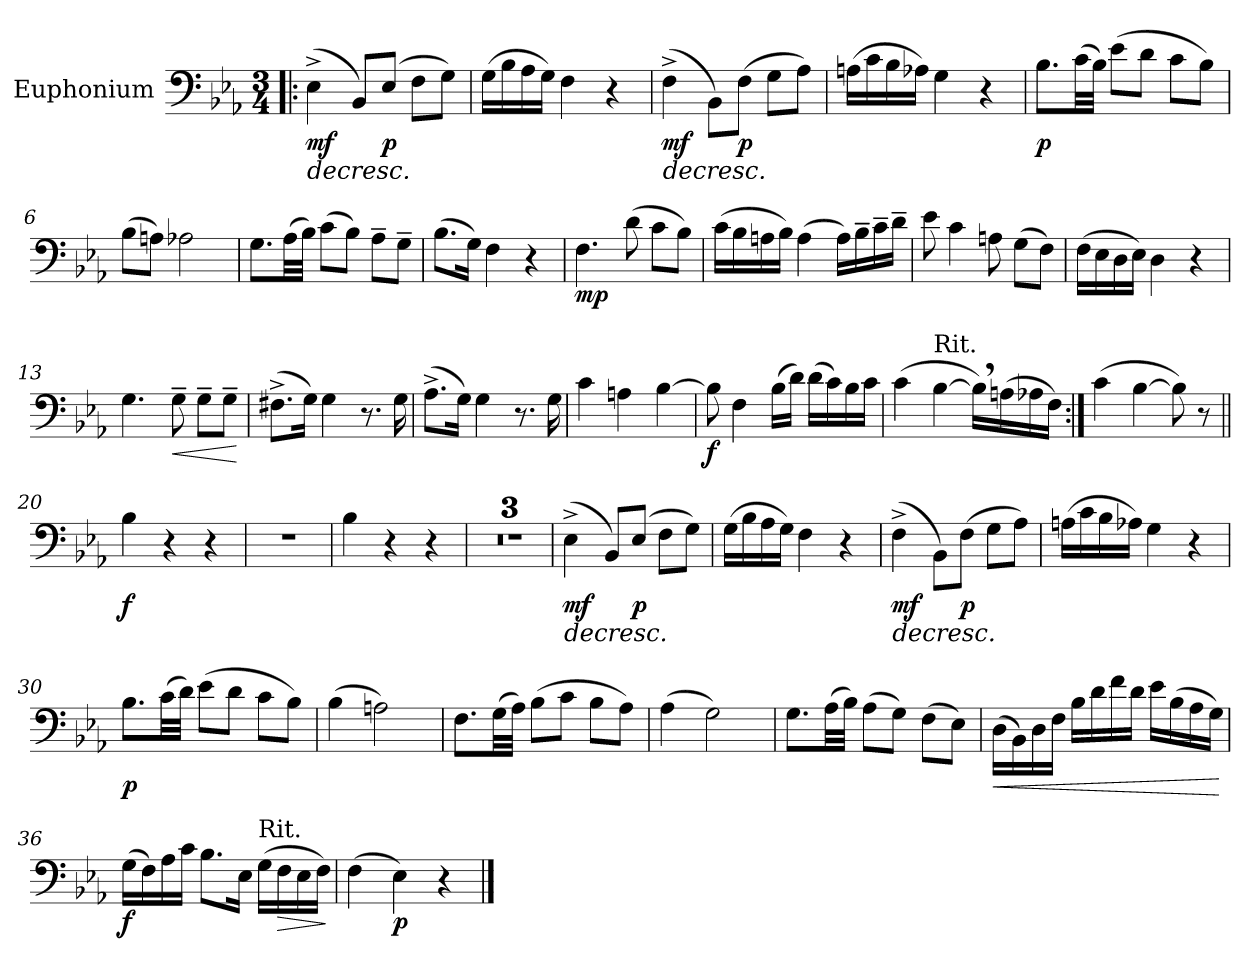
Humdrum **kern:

**kern	**dynam
*part1	*part1
*staff1	*staff1
*I"Euphonium	*
*I'Euph.	*
*clefF4	*
*k[b-e-a-]	*
*M3/4	*
*MM40	*
=1!|:	=1!|:
!	!LO:HP:b
!	!LO:DY:n=1:b
(4E-^\	> mf
8BB-/L)	.
!	!LO:DY:n=2:b
(8E-/J	p
8F\L	.
8G\J)	.
.	]
=2	=2
(16G\LL	.
16B-\	.
16A-\	.
16G\JJ)	.
4F\	.
4r	.
=3	=3
!	!LO:HP:b
!	!LO:DY:n=1:b
(4F^\	> mf
8BB-\L)	.
!	!LO:DY:n=2:b
(8F\J	p
8G\L	.
8A-\J)	.
.	]
=4	=4
(16An\LL	.
16c\	.
16B-\	.
16A-X\JJ)	.
4G\	.
4r	.
!!LO:LB:g=z
=5	=5
!	!LO:DY:b
8.B-\L	p
(32c\LL	.
32B-\JJJ)	.
(8e-\L	.
8d\J	.
8c\L	.
8B-\J)	.
=6	=6
(8B-\L	.
8An\J)	.
2A-X\	.
=7	=7
8.G\L	.
(32A-\LL	.
32B-\JJJ)	.
(8c\L	.
8B-\J)	.
8A-~\L	.
8G~\J	.
=8	=8
(8.B-\L	.
16G\Jk)	.
4F\	.
4r	.
!!LO:LB:g=z
=9	=9
!	!LO:DY:b
4.F\	mp
(8d\	.
8c\L	.
8B-\J)	.
=10	=10
(16c\LL	.
16B-\	.
16An\	.
16B-\JJ)	.
(4A\	.
16A\LL)	.
16B-~\	.
16c~\	.
16d~\JJ	.
=11	=11
8e-\	.
4c\	.
8An\	.
(8G\L	.
8F\J)	.
=12	=12
(16F\LL	.
16E-\	.
16D\	.
16E-\JJ)	.
4D\	.
4r	.
!!LO:LB:g=z
=13	=13
4.G\	.
!	!LO:HP:b
8G~\	<
8G~\L	.
8G~\J	.
.	[
=14	=14
(8.F#X^\L	.
16G\Jk)	.
4G\	.
8.r	.
16G\	.
=15	=15
(8.A-^\L	.
16G\Jk)	.
4G\	.
8.r	.
16G\	.
=16	=16
4c\	.
4An\	.
[4B-\	.
!!LO:LB:g=z
=17	=17
!	!LO:DY:b
8B-\]	f
4F\	.
(16B-\LL	.
16d\JJ)	.
(16d\LL	.
16c\)	.
16B-\	.
16c\JJ	.
=18	=18
(4c\	.
!LO:TX:a:t=Rit.	!
[4B-\	.
16B-,\LL])	.
(16An\	.
16A-X\	.
16F\JJ)	.
=19:|!	=19:|!
(4c\	.
[4B-\	.
8B-\])	.
8r	.
=20||	=20||
!	!LO:DY:b
4B-\	f
4r	.
4r	.
!!LO:LB:g=z
=21	=21
2.r	.
=22	=22
4B-\	.
4r	.
4r	.
=23	=23
2.r	.
=24	=24
2.r	.
=25	=25
2.r	.
=26	=26
!	!LO:HP:b
!	!LO:DY:n=1:b
(4E-^\	> mf
8BB-/L)	.
!	!LO:DY:n=2:b
(8E-/J	p
8F\L	.
8G\J)	.
.	]
=27	=27
(16G\LL	.
16B-\	.
16A-\	.
16G\JJ)	.
4F\	.
4r	.
=28	=28
!	!LO:HP:b
!	!LO:DY:n=1:b
(4F^\	> mf
8BB-\L)	.
!	!LO:DY:n=2:b
(8F\J	p
8G\L	.
8A-\J)	.
.	]
!!LO:LB:g=z
=29	=29
(16An\LL	.
16c\	.
16B-\	.
16A-X\JJ)	.
4G\	.
4r	.
=30	=30
!	!LO:DY:b
8.B-\L	p
(32c\LL	.
32d\JJJ)	.
(8e-\L	.
8d\J	.
8c\L	.
8B-\J)	.
=31	=31
(4B-\	.
2An\)	.
=32	=32
8.F\L	.
(32G\LL	.
32A-\JJJ)	.
(8B-\L	.
8c\J	.
8B-\L	.
8A-\J)	.
!!LO:LB:g=z
=33	=33
(4A-\	.
2G\)	.
=34	=34
8.G\L	.
(32A-\LL	.
32B-\JJJ)	.
(8A-\L	.
8G\J)	.
(8F\L	.
8E-\J)	.
=35	=35
!	!LO:HP:b
(16D\LL	<
16BB-\)	.
16D\	.
16F\JJ	.
16B-\LL	.
16d\	.
16f\	.
16d\JJ	.
16e-\LL	.
(16B-\	.
16A-\	.
16G\JJ)	.
.	[
!!LO:LB:g=z
=36	=36
!	!LO:DY:b
(16G\LL	f
16F\)	.
16A-\	.
16c\JJ	.
8.B-\L	.
16E-\Jk	.
!LO:TX:a:t=Rit.	!
(16G\LL	.
!	!LO:HP:b
16F\	>
16E-\	.
16F\JJ)	.
.	]
=37	=37
(4F\	.
!	!LO:DY:b
4E-\)	p
4r	.
==	==
*-	*-
